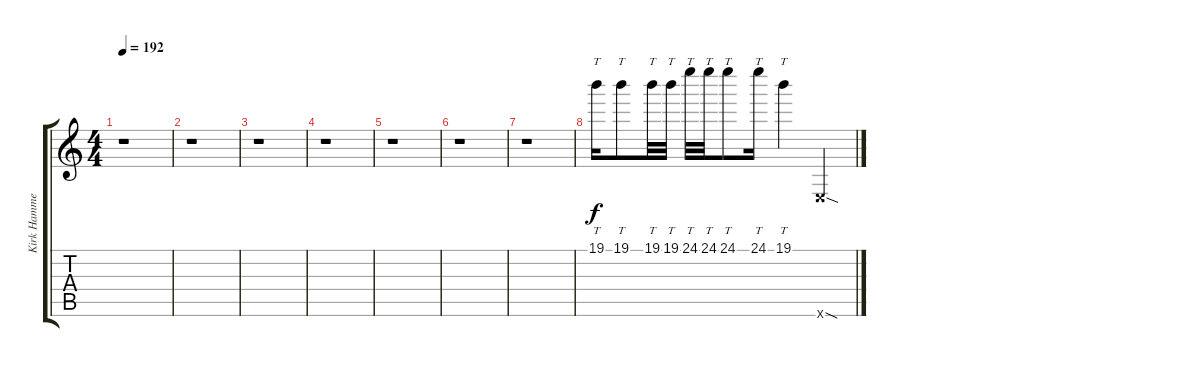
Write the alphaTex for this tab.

\track ("Kirk Hammet - Lead Guitar" "Kirk Hamme") {instrument distortionguitar}
\staff {score tabs}
\tuning (E4 B3 G3 D3 A2 E2) {hide}
\ts (4 4)
\tempo 192
\clef g2
\ks c
r.1{dy f} |
r.1 |
r.1 |
r.1 |
r.1 |
r.1 |
r.1 |
19.1.16{tt} 19.1.8{tt} 19.1.32{tt} 19.1.32{tt} 24.1.32{tt} 24.1.32{tt} 24.1.8{tt} 24.1.16{tt} 19.1.4{tt} 0.6{sod x}.4
